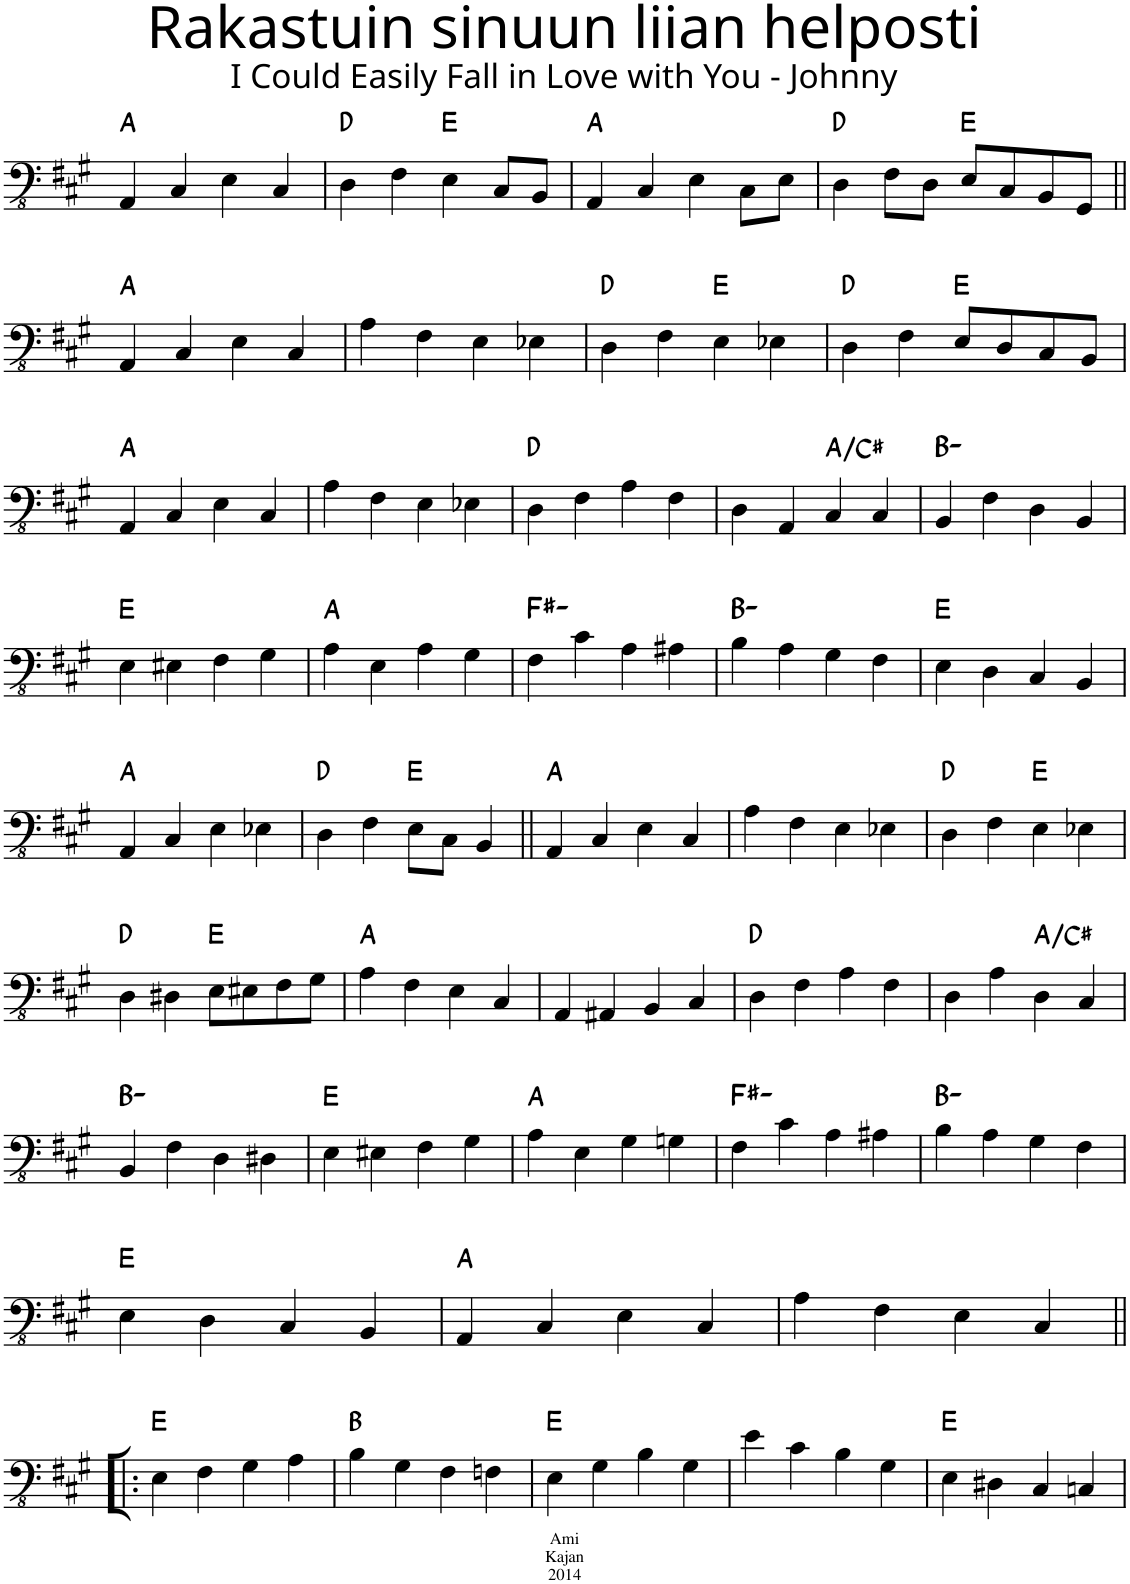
**kern	**harte
*part1	*part1
*staff1	*
*I"Fretless Electric Bass	*
*clefFv4	*
*k[f#c#g#]	*
=1	=1
4AAA/	A:maj
4CC#/	.
4EE\	.
4CC#/	.
=2	=2
4DD\	D:maj
4FF#\	.
4EE\	E:maj
8CC#/L	.
8BBB/J	.
=3	=3
4AAA/	A:maj
4CC#/	.
4EE\	.
8CC#\L	.
8EE\J	.
=4	=4
4DD\	D:maj
8FF#\L	.
8DD\J	.
8EE/L	E:maj
8CC#/	.
8BBB/	.
8GGG#/J	.
!!LO:LB:g=z
=5||	=5||
4AAA/	A:maj
4CC#/	.
4EE\	.
4CC#/	.
=6	=6
4AA\	.
4FF#\	.
4EE\	.
4EE-X\	.
=7	=7
4DD\	D:maj
4FF#\	.
4EE\	E:maj
4EE-X\	.
=8	=8
4DD\	D:maj
4FF#\	.
8EE/L	E:maj
8DD/	.
8CC#/	.
8BBB/J	.
!!LO:LB:g=z
=9	=9
4AAA/	A:maj
4CC#/	.
4EE\	.
4CC#/	.
=10	=10
4AA\	.
4FF#\	.
4EE\	.
4EE-X\	.
=11	=11
4DD\	D:maj
4FF#\	.
4AA\	.
4FF#\	.
=12	=12
4DD\	.
4AAA/	.
4CC#/	A:maj/3
4CC#/	.
=13	=13
4BBB/	B:min
4FF#\	.
4DD\	.
4BBB/	.
!!LO:LB:g=z
=14	=14
4EE\	E:maj
4EE#X\	.
4FF#\	.
4GG#\	.
=15	=15
4AA\	A:maj
4EE\	.
4AA\	.
4GG#\	.
=16	=16
4FF#\	F#:min
4C#\	.
4AA\	.
4AA#X\	.
=17	=17
4BB\	B:min
4AA\	.
4GG#\	.
4FF#\	.
=18	=18
4EE\	E:maj
4DD\	.
4CC#/	.
4BBB/	.
!!LO:LB:g=z
=19	=19
4AAA/	A:maj
4CC#/	.
4EE\	.
4EE-X\	.
=20	=20
4DD\	D:maj
4FF#\	.
8EE\L	E:maj
8CC#\J	.
4BBB/	.
=21||	=21||
4AAA/	A:maj
4CC#/	.
4EE\	.
4CC#/	.
=22	=22
4AA\	.
4FF#\	.
4EE\	.
4EE-X\	.
=23	=23
4DD\	D:maj
4FF#\	.
4EE\	E:maj
4EE-X\	.
!!LO:LB:g=z
=24	=24
4DD\	D:maj
4DD#X\	.
8EE\L	E:maj
8EE#X\	.
8FF#\	.
8GG#\J	.
=25	=25
4AA\	A:maj
4FF#\	.
4EE\	.
4CC#/	.
=26	=26
4AAA/	.
4AAA#X/	.
4BBB/	.
4CC#/	.
=27	=27
4DD\	D:maj
4FF#\	.
4AA\	.
4FF#\	.
=28	=28
4DD\	.
4AA\	.
4DD\	A:maj/3
4CC#/	.
!!LO:LB:g=z
=29	=29
4BBB/	B:min
4FF#\	.
4DD\	.
4DD#X\	.
=30	=30
4EE\	E:maj
4EE#X\	.
4FF#\	.
4GG#\	.
=31	=31
4AA\	A:maj
4EE\	.
4GG#\	.
4GGn\	.
=32	=32
4FF#\	F#:min
4C#\	.
4AA\	.
4AA#X\	.
=33	=33
4BB\	B:min
4AA\	.
4GG#\	.
4FF#\	.
!!LO:LB:g=z
=34	=34
4EE\	E:maj
4DD\	.
4CC#/	.
4BBB/	.
=35	=35
4AAA/	A:maj
4CC#/	.
4EE\	.
4CC#/	.
=36	=36
4AA\	.
4FF#\	.
4EE\	.
4CC#/	.
!!LO:LB:g=z
=37!|:	=37!|:
4EE\	E:maj
4FF#\	.
4GG#\	.
4AA\	.
=38	=38
4BB\	B:maj
4GG#\	.
4FF#\	.
4FFn\	.
=39	=39
4EE\	E:maj
4GG#\	.
4BB\	.
4GG#\	.
=40	=40
4E\	.
4C#\	.
4BB\	.
4GG#\	.
=41	=41
4EE\	E:maj
4DD#X\	.
4CC#/	.
4CCn/	.
=	=
*-	*-
